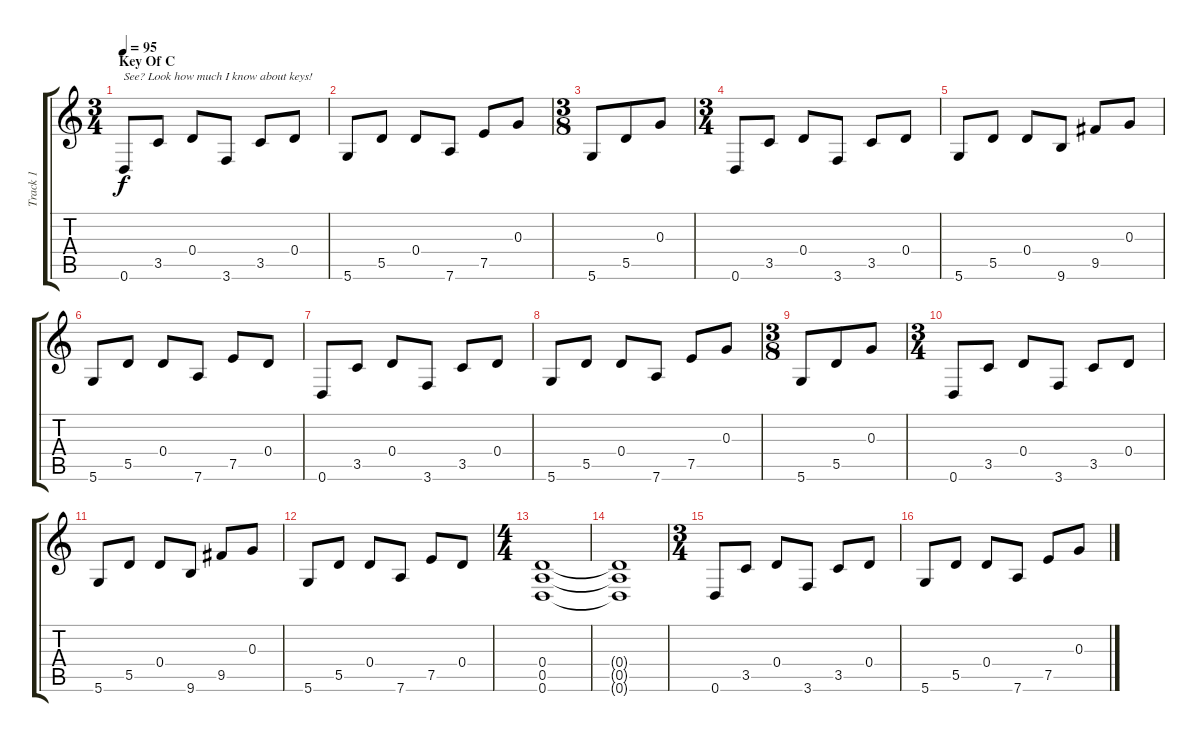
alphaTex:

\track ("Track 1" "Track 1") {instrument acousticguitarnylon}
\staff {score tabs}
\tuning (E4 B3 G3 D3 A2 D2) {hide}
\ts (3 4)
\section ("" "Key Of C")
\tempo 95
\clef g2
\ks c
0.6.8{txt "See? Look how much I know about keys!" dy f instrument acousticguitarnylon} 3.5.8 0.4.8 3.6.8 3.5.8 0.4.8 |
5.6.8 5.5.8 0.4.8 7.6.8 7.5.8 0.3.8 |
\ts (3 8)
5.6.8 5.5.8 0.3.8 |
\ts (3 4)
0.6.8 3.5.8 0.4.8 3.6.8 3.5.8 0.4.8 |
5.6.8 5.5.8 0.4.8 9.6.8 9.5.8 0.3.8 |
5.6.8 5.5.8 0.4.8 7.6.8 7.5.8 0.4.8 |
0.6.8 3.5.8 0.4.8 3.6.8 3.5.8 0.4.8 |
5.6.8 5.5.8 0.4.8 7.6.8 7.5.8 0.3.8 |
\ts (3 8)
5.6.8 5.5.8 0.3.8 |
\ts (3 4)
0.6.8 3.5.8 0.4.8 3.6.8 3.5.8 0.4.8 |
5.6.8 5.5.8 0.4.8 9.6.8 9.5.8 0.3.8 |
5.6.8 5.5.8 0.4.8 7.6.8 7.5.8 0.4.8 |
\ts (4 4)
(0.4 0.5 0.6).1 |
(0.4{t} 0.5{t} 0.6{t}).1 |
\ts (3 4)
0.6.8 3.5.8 0.4.8 3.6.8 3.5.8 0.4.8 |
5.6.8 5.5.8 0.4.8 7.6.8 7.5.8 0.3.8
